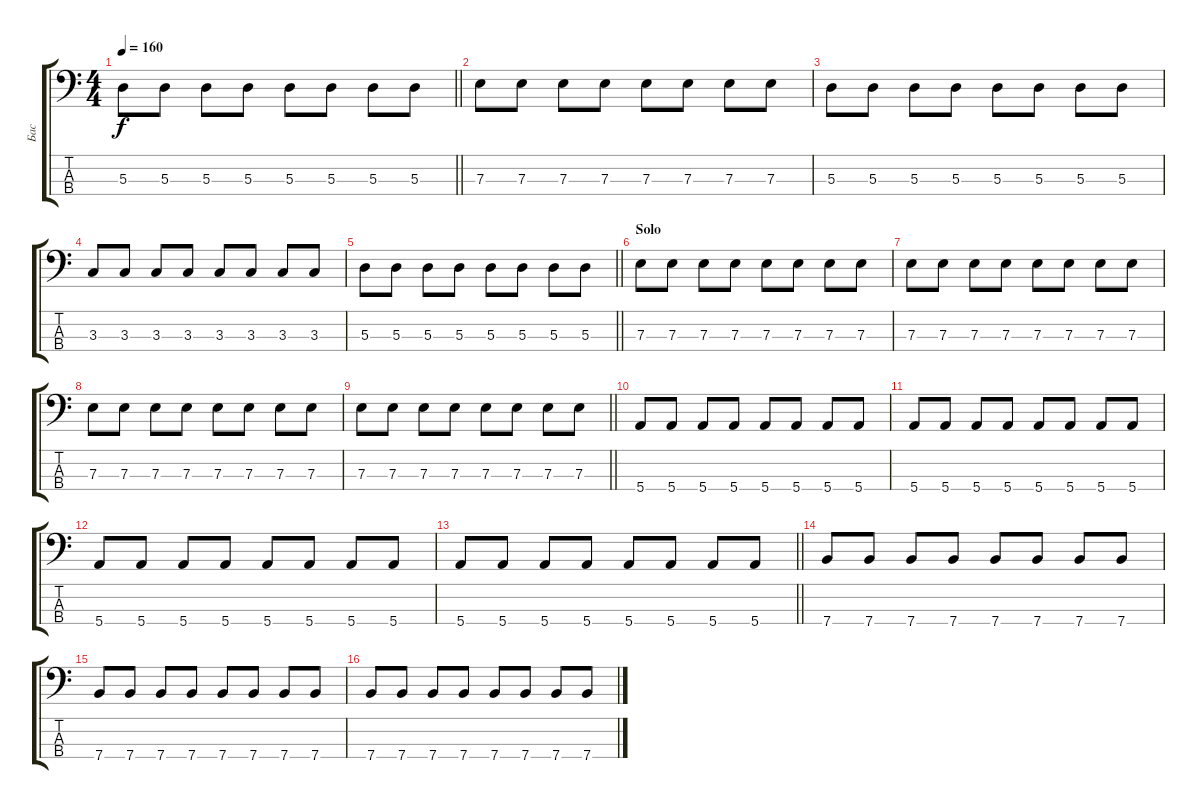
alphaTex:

\track ("Бас" "Бас") {instrument electricbassfinger}
\staff {score tabs}
\tuning (G2 D2 A1 E1) {hide}
\ts (4 4)
\tempo 160
\clef f4
\barLineRight lightlight
\ks c
5.3.8{dy f} 5.3.8 5.3.8 5.3.8 5.3.8 5.3.8 5.3.8 5.3.8 |
7.3.8 7.3.8 7.3.8 7.3.8 7.3.8 7.3.8 7.3.8 7.3.8 |
5.3.8 5.3.8 5.3.8 5.3.8 5.3.8 5.3.8 5.3.8 5.3.8 |
3.3.8 3.3.8 3.3.8 3.3.8 3.3.8 3.3.8 3.3.8 3.3.8 |
\barLineRight lightlight
5.3.8 5.3.8 5.3.8 5.3.8 5.3.8 5.3.8 5.3.8 5.3.8 |
\section ("" "Solo")
7.3.8 7.3.8 7.3.8 7.3.8 7.3.8 7.3.8 7.3.8 7.3.8 |
7.3.8 7.3.8 7.3.8 7.3.8 7.3.8 7.3.8 7.3.8 7.3.8 |
7.3.8 7.3.8 7.3.8 7.3.8 7.3.8 7.3.8 7.3.8 7.3.8 |
\barLineRight lightlight
7.3.8 7.3.8 7.3.8 7.3.8 7.3.8 7.3.8 7.3.8 7.3.8 |
5.4.8 5.4.8 5.4.8 5.4.8 5.4.8 5.4.8 5.4.8 5.4.8 |
5.4.8 5.4.8 5.4.8 5.4.8 5.4.8 5.4.8 5.4.8 5.4.8 |
5.4.8 5.4.8 5.4.8 5.4.8 5.4.8 5.4.8 5.4.8 5.4.8 |
\barLineRight lightlight
5.4.8 5.4.8 5.4.8 5.4.8 5.4.8 5.4.8 5.4.8 5.4.8 |
7.4.8 7.4.8 7.4.8 7.4.8 7.4.8 7.4.8 7.4.8 7.4.8 |
7.4.8 7.4.8 7.4.8 7.4.8 7.4.8 7.4.8 7.4.8 7.4.8 |
7.4.8 7.4.8 7.4.8 7.4.8 7.4.8 7.4.8 7.4.8 7.4.8
